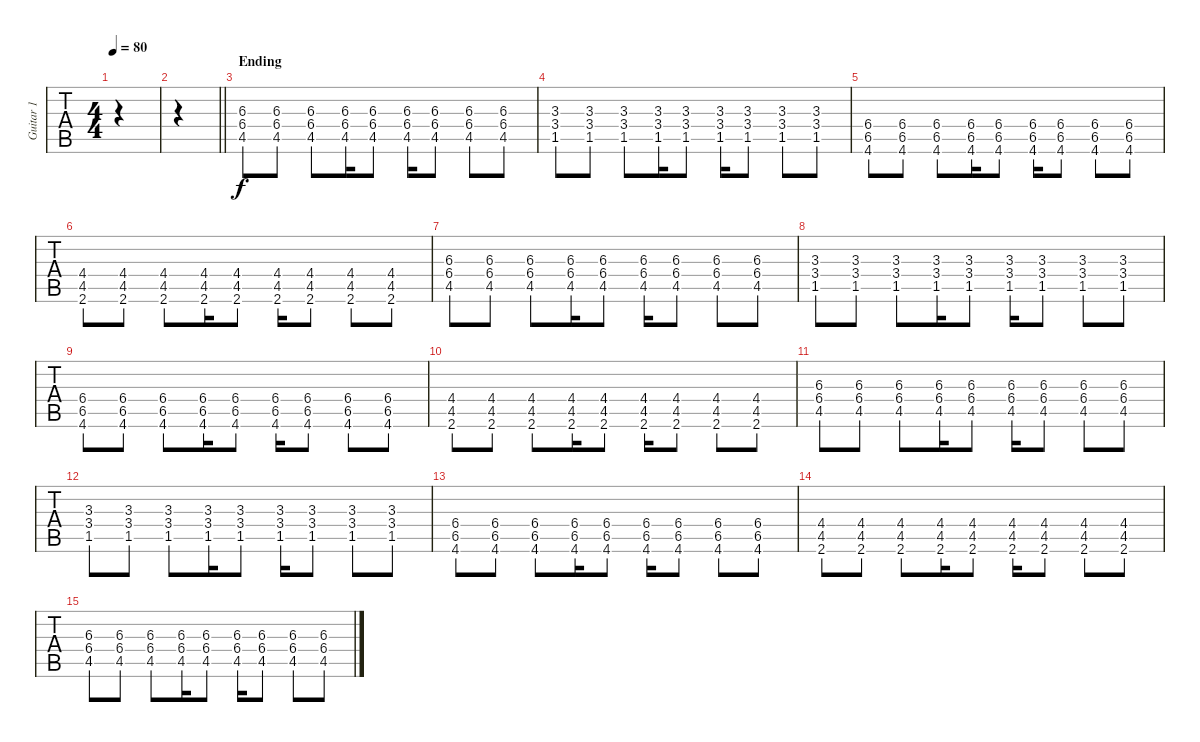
\track ("Guitar 1" "Guitar 1") {instrument acousticguitarnylon}
\staff {tabs}
\tuning (E4 B3 G3 D3 A2 E2) {hide}
\ts (4 4)
\tempo 80
\clef g2
\ks c
|
\barLineRight lightlight
|
\section ("" "Ending")
(6.3 6.4 4.5).8 (6.3 6.4 4.5).8 (6.3 6.4 4.5).8 (6.3 6.4 4.5).16 (6.3 6.4 4.5).8 (6.3 6.4 4.5).16 (6.3 6.4 4.5).8 (6.3 6.4 4.5).8 (6.3 6.4 4.5).8 |
(3.3 3.4 1.5).8 (3.3 3.4 1.5).8 (3.3 3.4 1.5).8 (3.3 3.4 1.5).16 (3.3 3.4 1.5).8 (3.3 3.4 1.5).16 (3.3 3.4 1.5).8 (3.3 3.4 1.5).8 (3.3 3.4 1.5).8 |
(6.4 6.5 4.6).8 (6.4 6.5 4.6).8 (6.4 6.5 4.6).8 (6.4 6.5 4.6).16 (6.4 6.5 4.6).8 (6.4 6.5 4.6).16 (6.4 6.5 4.6).8 (6.4 6.5 4.6).8 (6.4 6.5 4.6).8 |
(4.4 4.5 2.6).8 (4.4 4.5 2.6).8 (4.4 4.5 2.6).8 (4.4 4.5 2.6).16 (4.4 4.5 2.6).8 (4.4 4.5 2.6).16 (4.4 4.5 2.6).8 (4.4 4.5 2.6).8 (4.4 4.5 2.6).8 |
(6.3 6.4 4.5).8 (6.3 6.4 4.5).8 (6.3 6.4 4.5).8 (6.3 6.4 4.5).16 (6.3 6.4 4.5).8 (6.3 6.4 4.5).16 (6.3 6.4 4.5).8 (6.3 6.4 4.5).8 (6.3 6.4 4.5).8 |
(3.3 3.4 1.5).8 (3.3 3.4 1.5).8 (3.3 3.4 1.5).8 (3.3 3.4 1.5).16 (3.3 3.4 1.5).8 (3.3 3.4 1.5).16 (3.3 3.4 1.5).8 (3.3 3.4 1.5).8 (3.3 3.4 1.5).8 |
(6.4 6.5 4.6).8 (6.4 6.5 4.6).8 (6.4 6.5 4.6).8 (6.4 6.5 4.6).16 (6.4 6.5 4.6).8 (6.4 6.5 4.6).16 (6.4 6.5 4.6).8 (6.4 6.5 4.6).8 (6.4 6.5 4.6).8 |
(4.4 4.5 2.6).8 (4.4 4.5 2.6).8 (4.4 4.5 2.6).8 (4.4 4.5 2.6).16 (4.4 4.5 2.6).8 (4.4 4.5 2.6).16 (4.4 4.5 2.6).8 (4.4 4.5 2.6).8 (4.4 4.5 2.6).8 |
(6.3 6.4 4.5).8 (6.3 6.4 4.5).8 (6.3 6.4 4.5).8 (6.3 6.4 4.5).16 (6.3 6.4 4.5).8 (6.3 6.4 4.5).16 (6.3 6.4 4.5).8 (6.3 6.4 4.5).8 (6.3 6.4 4.5).8 |
(3.3 3.4 1.5).8 (3.3 3.4 1.5).8 (3.3 3.4 1.5).8 (3.3 3.4 1.5).16 (3.3 3.4 1.5).8 (3.3 3.4 1.5).16 (3.3 3.4 1.5).8 (3.3 3.4 1.5).8 (3.3 3.4 1.5).8 |
(6.4 6.5 4.6).8 (6.4 6.5 4.6).8 (6.4 6.5 4.6).8 (6.4 6.5 4.6).16 (6.4 6.5 4.6).8 (6.4 6.5 4.6).16 (6.4 6.5 4.6).8 (6.4 6.5 4.6).8 (6.4 6.5 4.6).8 |
(4.4 4.5 2.6).8 (4.4 4.5 2.6).8 (4.4 4.5 2.6).8 (4.4 4.5 2.6).16 (4.4 4.5 2.6).8 (4.4 4.5 2.6).16 (4.4 4.5 2.6).8 (4.4 4.5 2.6).8 (4.4 4.5 2.6).8 |
(6.3 6.4 4.5).8 (6.3 6.4 4.5).8 (6.3 6.4 4.5).8 (6.3 6.4 4.5).16 (6.3 6.4 4.5).8 (6.3 6.4 4.5).16 (6.3 6.4 4.5).8 (6.3 6.4 4.5).8 (6.3 6.4 4.5).8
